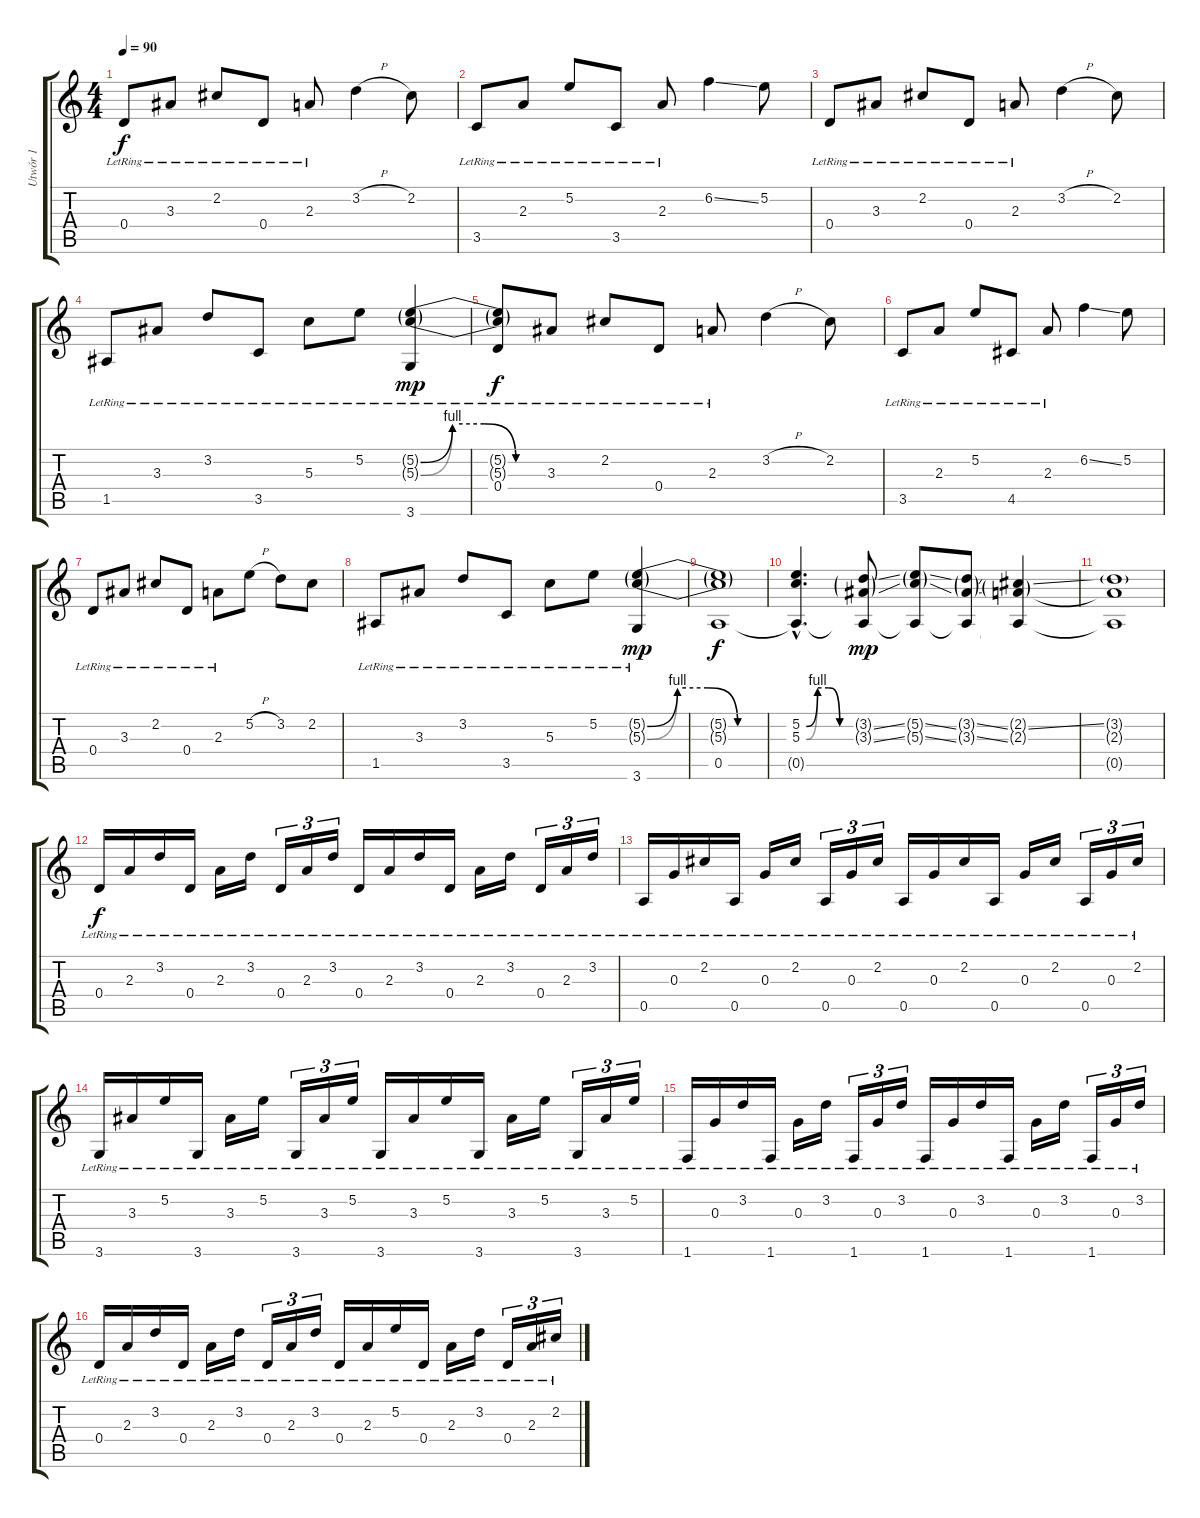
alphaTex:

\track ("Utwór 1" "Utwór 1") {instrument acousticguitarsteel}
\staff {score tabs}
\tuning (E4 B3 G3 D3 A2 E2) {hide}
\ts (4 4)
\tempo 90
\clef g2
\ks c
0.4{lr}.8{dy f instrument acousticguitarsteel} 3.3{lr}.8 2.2{lr}.8 0.4{lr}.8 2.3{lr}.8 3.2{h}.4 2.2.8 |
3.5{lr}.8 2.3{lr}.8 5.2{lr}.8 3.5{lr}.8 2.3{lr}.8 6.2{ss}.4 5.2.8 |
0.4{lr}.8 3.3{lr}.8 2.2{lr}.8 0.4{lr}.8 2.3{lr}.8 3.2{h}.4 2.2.8 |
1.5{lr}.8 3.3{lr}.8 3.2{lr}.8 3.5{lr}.8 5.3{lr}.8 5.2{lr}.8 (5.2{be (custom 0 0 15 4 30 4 45 0 60 0) g} 5.3{be (custom 0 0 15 4 30 4 45 0 60 0) g} 3.6{lr}).4{dy mp} |
(5.2{t} 5.3{t} 0.4{lr}).8{dy f} 3.3{lr}.8 2.2{lr}.8 0.4{lr}.8 2.3{lr}.8 3.2{h}.4 2.2.8 |
3.5{lr}.8 2.3{lr}.8 5.2{lr}.8 4.5{lr}.8 2.3{lr}.8 6.2{ss}.4 5.2.8 |
0.4{lr}.8 3.3{lr}.8 2.2{lr}.8 0.4{lr}.8 2.3{lr}.8 5.2{h}.8 3.2.8 2.2.8 |
1.5{lr}.8 3.3{lr}.8 3.2{lr}.8 3.5{lr}.8 5.3{lr}.8 5.2{lr}.8 (5.2{be (custom 0 0 15 4 30 4 45 0 60 0) g} 5.3{be (custom 0 0 15 4 30 4 45 0 60 0) g} 3.6{lr}).4{dy mp} |
(5.2{t} 5.3{t} 0.5).1{dy f} |
(5.2{be (custom 0 0 15 4 30 4 45 0 60 0) hac} 5.3{be (custom 0 0 15 4 30 4 45 0 60 0) hac} 0.5{hac t}).4{d} (3.2{ss g} 3.3{ss g} 0.5{t}).8{dy mp} (5.2{ss g} 5.3{ss g} 0.5{t}).8 (3.2{ss g} 3.3{ss g} 0.5{t}).8 (2.2{ss g} 2.3{g} 0.5{t}).4 |
(3.2{g} 2.3{t} 0.5{t}).1 |
0.4{lr}.16{dy f} 2.3{lr}.16 3.2{lr}.16 0.4{lr}.16 2.3{lr}.16 3.2{lr}.16 0.4{lr}.16{tu (3 2)} 2.3{lr}.16{tu (3 2)} 3.2{lr}.16{tu (3 2)} 0.4{lr}.16 2.3{lr}.16 3.2{lr}.16 0.4{lr}.16 2.3{lr}.16 3.2{lr}.16 0.4{lr}.16{tu (3 2)} 2.3{lr}.16{tu (3 2)} 3.2{lr}.16{tu (3 2)} |
0.5{lr}.16 0.3{lr}.16 2.2{lr}.16 0.5{lr}.16 0.3{lr}.16 2.2{lr}.16 0.5{lr}.16{tu (3 2)} 0.3{lr}.16{tu (3 2)} 2.2{lr}.16{tu (3 2)} 0.5{lr}.16 0.3{lr}.16 2.2{lr}.16 0.5{lr}.16 0.3{lr}.16 2.2{lr}.16 0.5{lr}.16{tu (3 2)} 0.3{lr}.16{tu (3 2)} 2.2{lr}.16{tu (3 2)} |
3.6{lr}.16 3.3{lr}.16 5.2{lr}.16 3.6{lr}.16 3.3{lr}.16 5.2{lr}.16 3.6{lr}.16{tu (3 2)} 3.3{lr}.16{tu (3 2)} 5.2{lr}.16{tu (3 2)} 3.6{lr}.16 3.3{lr}.16 5.2{lr}.16 3.6{lr}.16 3.3{lr}.16 5.2{lr}.16 3.6{lr}.16{tu (3 2)} 3.3{lr}.16{tu (3 2)} 5.2{lr}.16{tu (3 2)} |
1.6{lr}.16 0.3{lr}.16 3.2{lr}.16 1.6{lr}.16 0.3{lr}.16 3.2{lr}.16 1.6{lr}.16{tu (3 2)} 0.3{lr}.16{tu (3 2)} 3.2{lr}.16{tu (3 2)} 1.6{lr}.16 0.3{lr}.16 3.2{lr}.16 1.6{lr}.16 0.3{lr}.16 3.2{lr}.16 1.6{lr}.16{tu (3 2)} 0.3{lr}.16{tu (3 2)} 3.2{lr}.16{tu (3 2)} |
0.4{lr}.16 2.3{lr}.16 3.2{lr}.16 0.4{lr}.16 2.3{lr}.16 3.2{lr}.16 0.4{lr}.16{tu (3 2)} 2.3{lr}.16{tu (3 2)} 3.2{lr}.16{tu (3 2)} 0.4{lr}.16 2.3{lr}.16 5.2{lr}.16 0.4{lr}.16 2.3{lr}.16 3.2{lr}.16 0.4{lr}.16{tu (3 2)} 2.3{lr}.16{tu (3 2)} 2.2{lr}.16{tu (3 2)}
